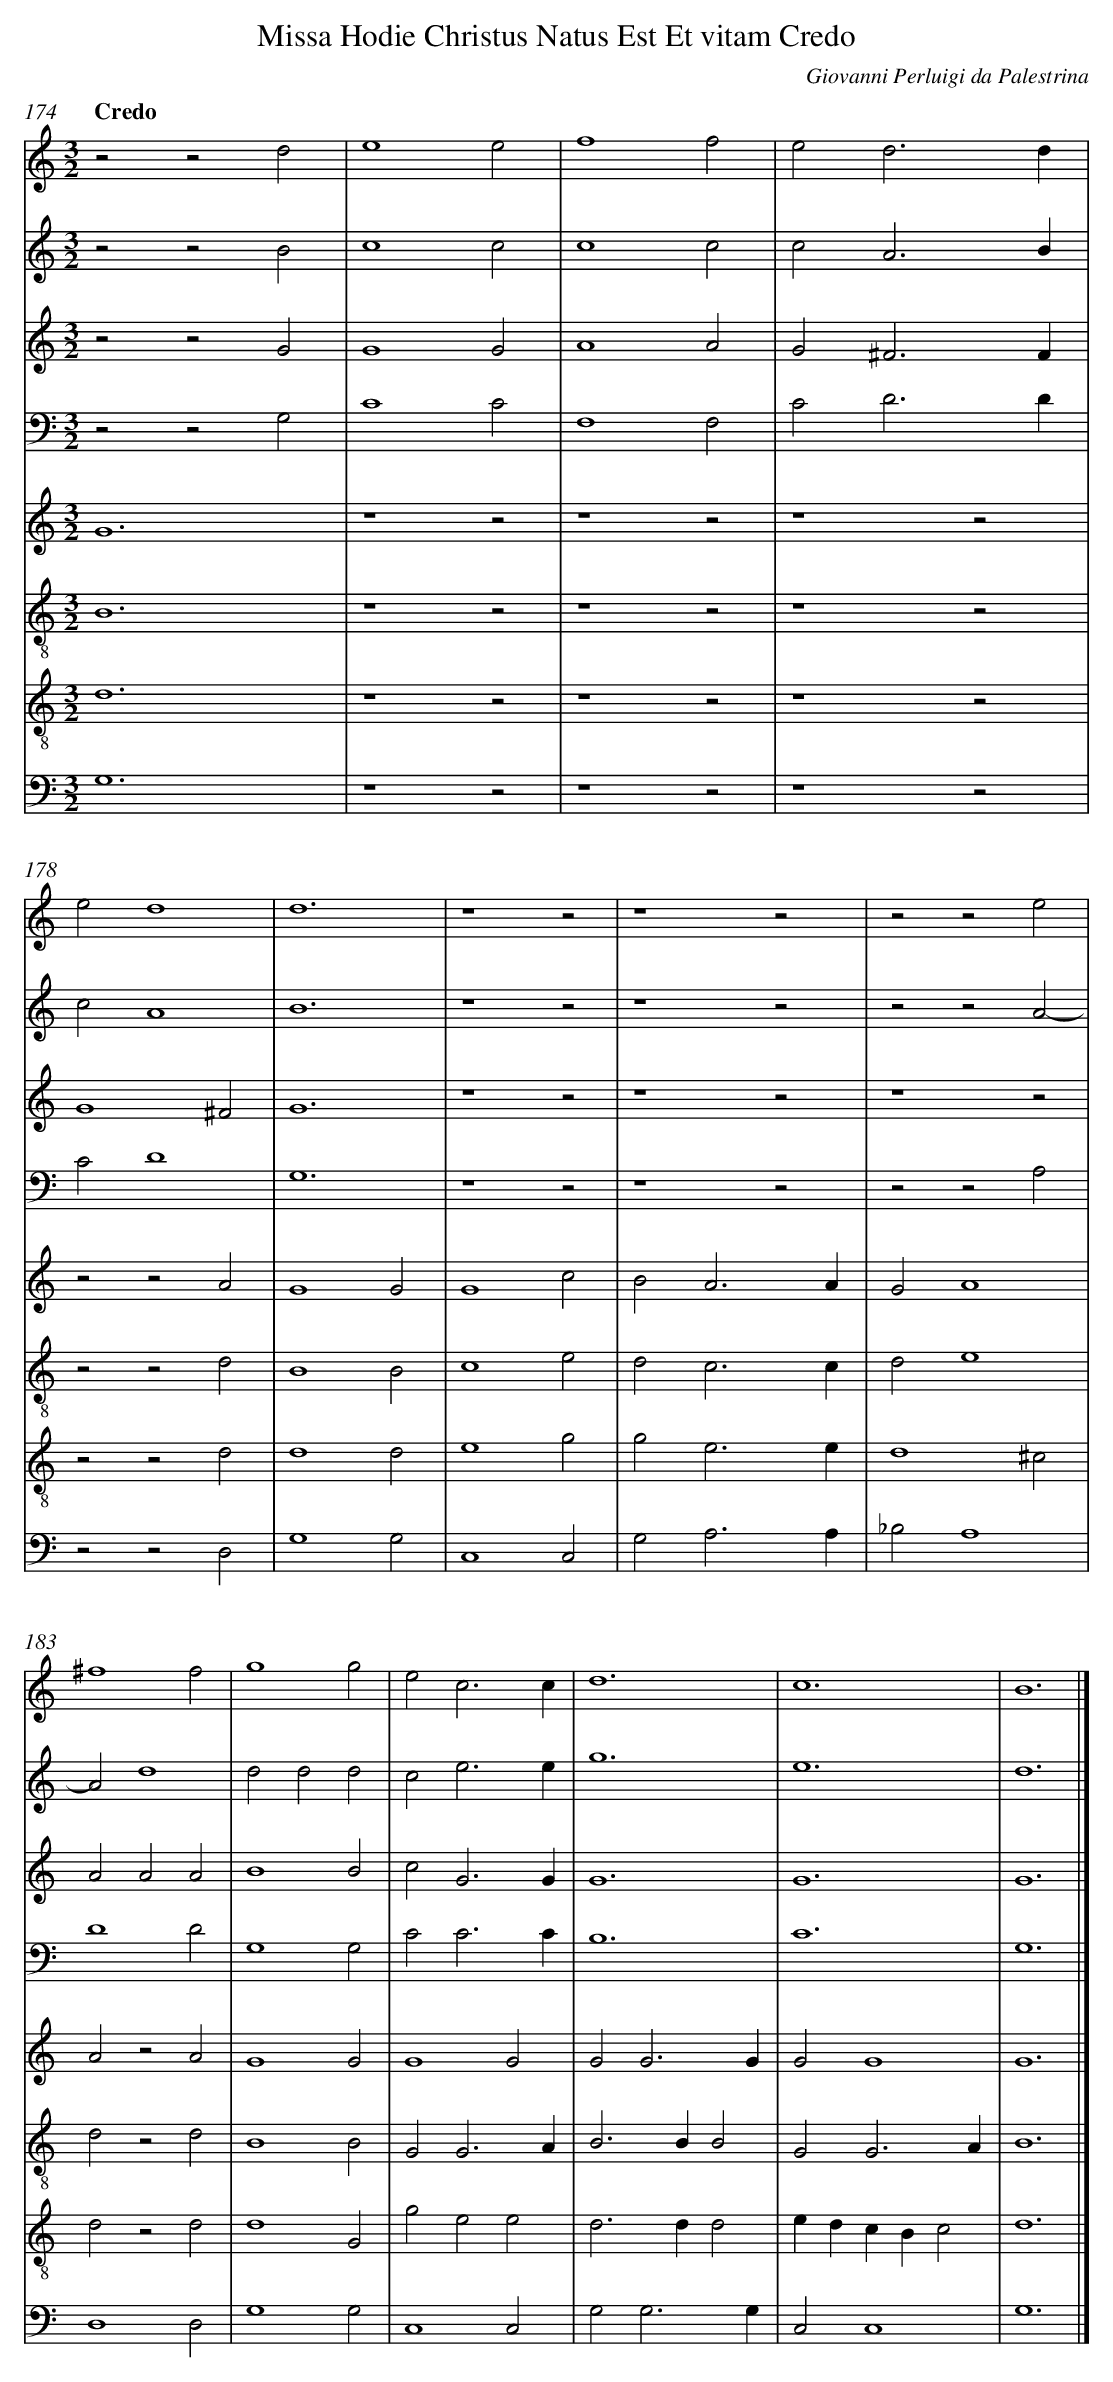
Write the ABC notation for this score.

X:1
T: Missa Hodie Christus Natus Est Et vitam Credo
C: Giovanni Perluigi da Palestrina
L: 1/4
M: 3/2
Q: "Credo"
V: 1 clef=treble
V: 2 clef=treble
V: 3 clef=treble
V: 4 clef=bass
V: 5 clef=treble
V: 6 clef=treble-8
V: 7 clef=treble-8
V: 8 clef=bass
K: C
[V:1] z2z2d2 |
[V:2] z2z2B2 |
[V:3] z2z2G2 |
[V:4] z2z2G,2 |
[V:5] G6 |
[V:6] B6 |
[V:7] d6 |
[V:8] G,6 |
[V:1] e4e2 |
[V:2] c4c2 |
[V:3] G4G2 |
[V:4] C4C2 |
[V:5] z4z2 |
[V:6] z4z2 |
[V:7] z4z2 |
[V:8] z4z2 |
[V:1] f4f2 |
[V:2] c4c2 |
[V:3] A4A2 |
[V:4] F,4F,2 |
[V:5] z4z2 |
[V:6] z4z2 |
[V:7] z4z2 |
[V:8] z4z2 |
[V:1] e2d3d |
[V:2] c2A3B |
[V:3] G2^F3F |
[V:4] C2D3D |
[V:5] z4z2 |
[V:6] z4z2 |
[V:7] z4z2 |
[V:8] z4z2 |
[V:1] e2d4 |
[V:2] c2A4 |
[V:3] G4^F2 |
[V:4] C2D4 |
[V:5] z2z2A2 |
[V:6] z2z2d2 |
[V:7] z2z2d2 |
[V:8] z2z2D,2 |
[V:1] d6 |
[V:2] B6 |
[V:3] G6 |
[V:4] G,6 |
[V:5] G4G2 |
[V:6] B4B2 |
[V:7] d4d2 |
[V:8] G,4G,2 |
[V:1] z4z2 |
[V:2] z4z2 |
[V:3] z4z2 |
[V:4] z4z2 |
[V:5] G4c2 |
[V:6] c4e2 |
[V:7] e4g2 |
[V:8] C,4C,2 |
[V:1] z4z2 |
[V:2] z4z2 |
[V:3] z4z2 |
[V:4] z4z2 |
[V:5] B2A3A |
[V:6] d2c3c |
[V:7] g2e3e |
[V:8] G,2A,3A, |
[V:1] z2z2e2 |
[V:2] z2z2A2- |
[V:3] z4z2 |
[V:4] z2z2A,2 |
[V:5] G2A4 |
[V:6] d2e4 |
[V:7] d4^c2 |
[V:8] _B,2A,4 |
[V:1] ^f4f2 |
[V:2] A2d4 |
[V:3] A2A2A2 |
[V:4] D4D2 |
[V:5] A2z2A2 |
[V:6] d2z2d2 |
[V:7] d2z2d2 |
[V:8] D,4D,2 |
[V:1] g4g2 |
[V:2] d2d2d2 |
[V:3] B4B2 |
[V:4] G,4G,2 |
[V:5] G4G2 |
[V:6] B4B2 |
[V:7] d4G2 |
[V:8] G,4G,2 |
[V:1] e2c3c |
[V:2] c2e3e |
[V:3] c2G3G |
[V:4] C2C3C |
[V:5] G4G2 |
[V:6] G2G3A |
[V:7] g2e2e2 |
[V:8] C,4C,2 |
[V:1] d6 |
[V:2] g6 |
[V:3] G6 |
[V:4] B,6 |
[V:5] G2G3G |
[V:6] B2>B2B2 |
[V:7] d2>d2d2 |
[V:8] G,2G,3G, |
[V:1] c6 |
[V:2] e6 |
[V:3] G6 |
[V:4] C6 |
[V:5] G2G4 |
[V:6] G2G3A |
[V:7] edcBc2 |
[V:8] C,2C,4 |
[V:1] B6 |]
[V:2] d6 |]
[V:3] G6 |]
[V:4] G,6 |]
[V:5] G6 |]
[V:6] B6 |]
[V:7] d6 |]
[V:8] G,6 |]
